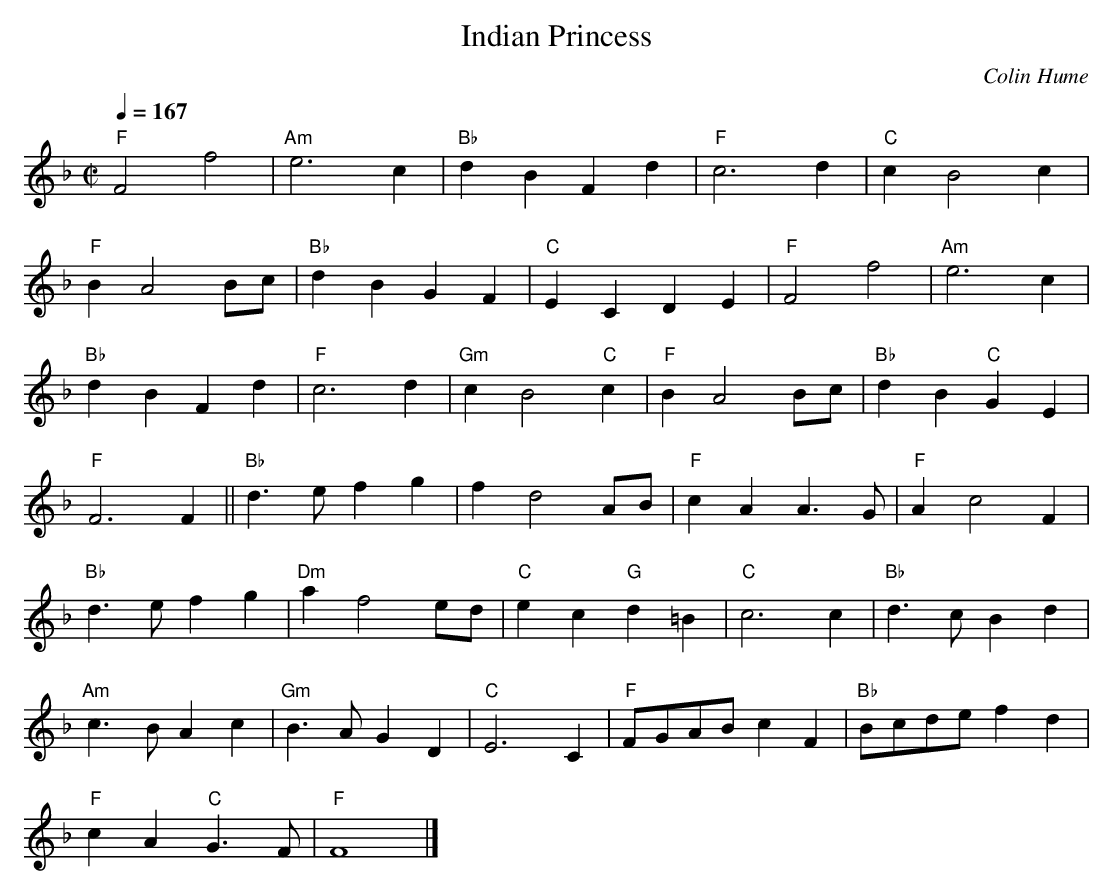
X:1
T:Indian Princess     %Tune name
C: Colin Hume     %Tune composer
Q:1/4=167     %Tempo
M:C|     %Meter
L:1/8     %
K:F
"F"F4 f4 | "Am"e6 c2 | "Bb"d2 B2 F2 d2 | "F"c6 d2 | "C"c2 B4 c2 |
"F"B2 A4 Bc | "Bb"d2 B2 G2 F2 | "C"E2 C2 D2 E2 | "F"F4 f4 | "Am"e6 c2 |
"Bb"d2 B2 F2 d2 | "F"c6 d2 | "Gm"c2 B4 "C"c2 | "F"B2 A4 Bc | "Bb"d2 B2 "C"G2 E2 |
"F"F6 F2 || "Bb"d3 e f2 g2 | f2 d4 AB | "F"c2 A2 A3 G | "F"A2 c4 F2 |
"Bb"d3 e f2 g2 | "Dm"a2 f4 ed | "C"e2 c2 "G"d2 =B2 | "C"c6 c2 | "Bb"d3 c B2 d2 |
"Am"c3 B A2 c2 | "Gm"B3 A G2 D2 | "C"E6 C2 | "F"FGAB c2 F2 | "Bb"Bcde f2 d2 |
"F"c2 A2 "C"G3 F | "F"F8 |]
